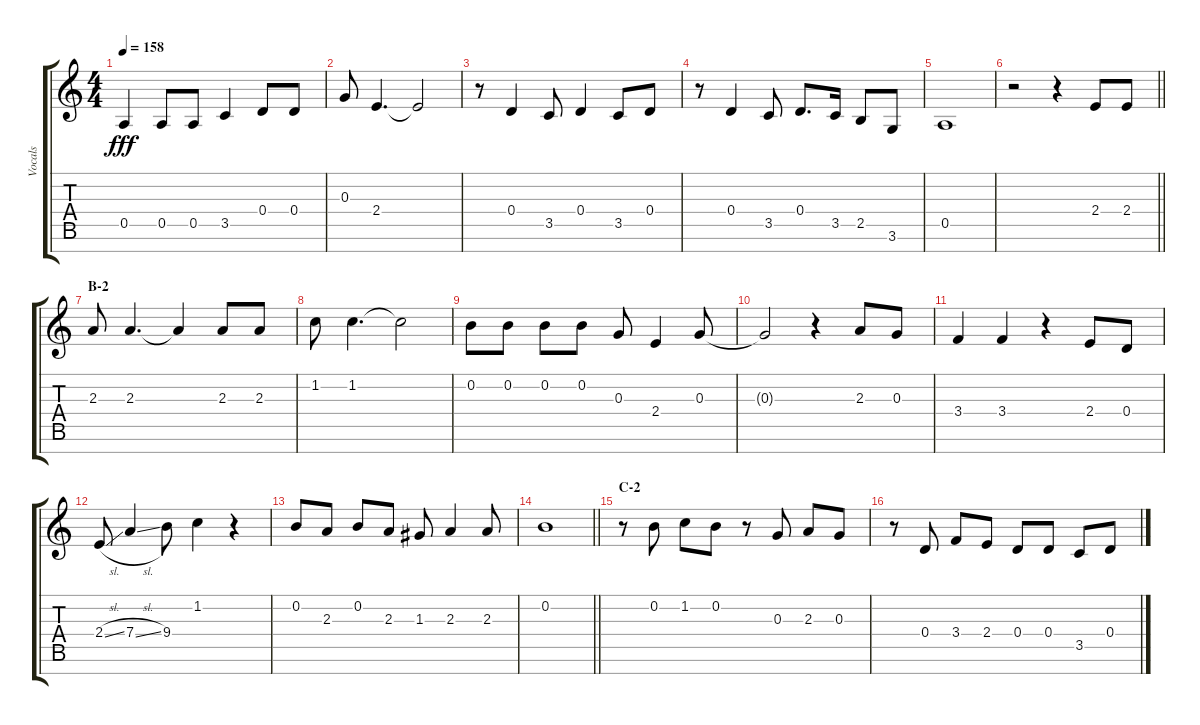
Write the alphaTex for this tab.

\track ("Vocals" "Vocals") {instrument voiceoohs}
\staff {score tabs}
\tuning (E5 B4 G4 D4 A3 E3 B2) {hide}
\ts (4 4)
\tempo 158
\clef g2
\ks c
0.5.4{dy fff} 0.5.8 0.5.8 3.5.4 0.4.8 0.4.8 |
0.3.8 2.4.4{d} 2.4{t}.2 |
r.8 0.4.4 3.5.8 0.4.4 3.5.8 0.4.8 |
r.8 0.4.4 3.5.8 0.4.8{d} 3.5.16 2.5.8 3.6.8 |
0.5.1 |
\barLineRight lightlight
r.2 r.4 2.4.8 2.4.8 |
\section ("" "B-2")
2.3.8 2.3.4{d} 2.3{t}.4 2.3.8 2.3.8 |
1.2.8 1.2.4{d} 1.2{t}.2 |
0.2.8 0.2.8 0.2.8 0.2.8 0.3.8 2.4.4 0.3.8 |
0.3{t}.2 r.4 2.3.8 0.3.8 |
3.4.4 3.4.4 r.4 2.4.8 0.4.8 |
2.4{sl}.8 7.4{sl}.4 9.4.8 1.2.4 r.4 |
0.2.8 2.3.8 0.2.8 2.3.8 1.3.8 2.3.4 2.3.8 |
\barLineRight lightlight
0.2.1 |
\section ("" "C-2")
r.8 0.2.8 1.2.8 0.2.8 r.8 0.3.8 2.3.8 0.3.8 |
r.8 0.4.8 3.4.8 2.4.8 0.4.8 0.4.8 3.5.8 0.4.8
